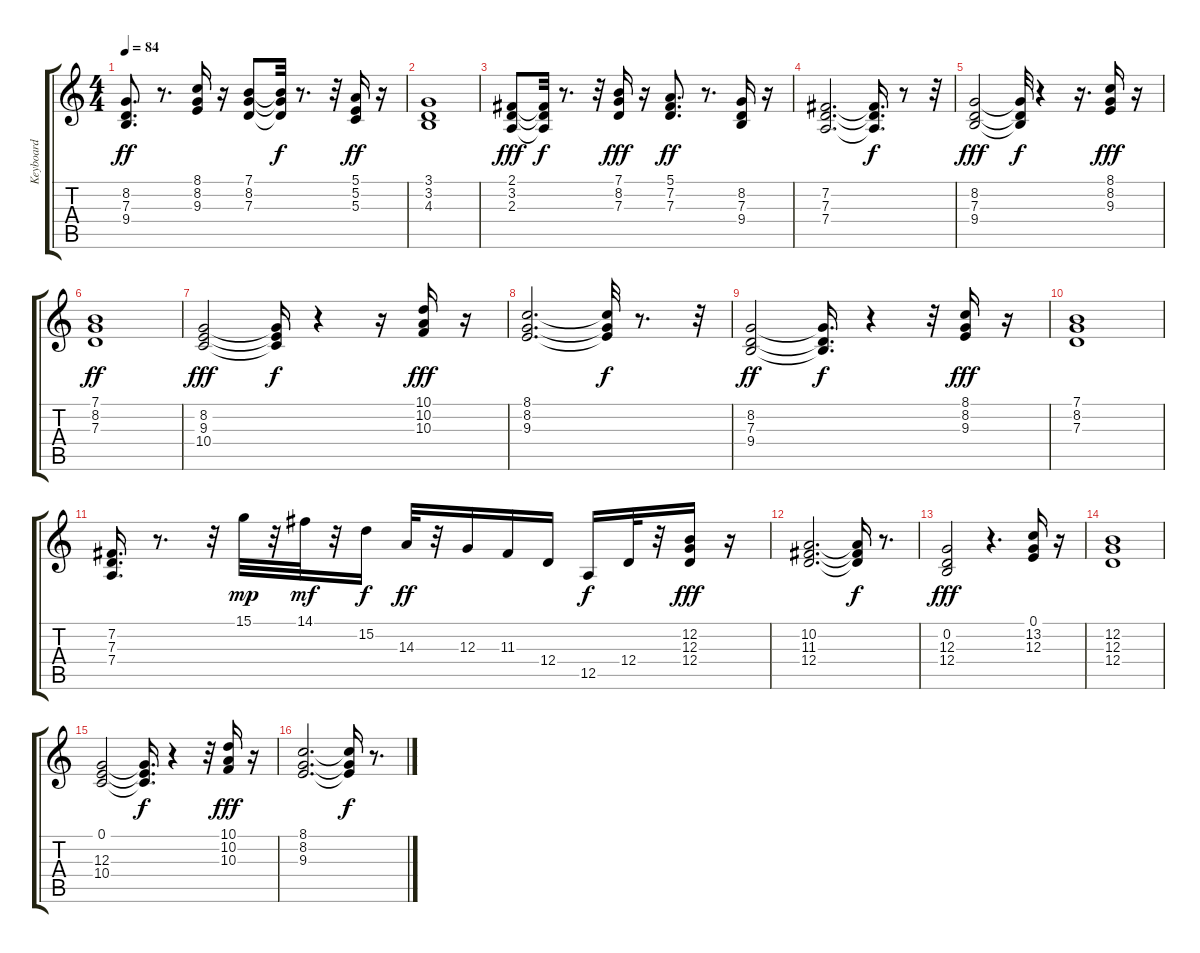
\track ("Keyboard" "Keyboard") {instrument electricpiano2}
\staff {score tabs}
\tuning (E4 B3 G3 D3 A2 E2) {hide}
\ts (4 4)
\tempo 84
\clef g2
\ks c
(8.2 7.3 9.4).8{d dy ff} r.8{d} (8.1 8.2 9.3).16 r.16 (7.1 8.2 7.3).8 (7.1{t} 8.2{t} 7.3{t}).32{dy f} r.8{d} r.32 (5.1 5.2 5.3).16{dy ff} r.16 |
(3.1 3.2 4.3).1 |
(2.1 3.2 2.3).8{dy fff} (2.1{t} 3.2{t} 2.3{t}).32{dy f} r.8{d} r.32 (7.1 8.2 7.3).16{dy fff} r.16 (5.1 7.2 7.3).8{d dy ff} r.8{d} (8.2 7.3 9.4).16 r.16 |
(7.2 7.3 7.4).2{d} (7.2{t} 7.3{t} 7.4{t}).16{d dy f} r.8 r.32 |
(8.2 7.3 9.4).2{dy fff} (8.2{t} 7.3{t} 9.4{t}).32{dy f} r.4 r.16{d} (8.1 8.2 9.3).16{dy fff} r.16 |
(7.1 8.2 7.3).1{dy ff} |
(8.2 9.3 10.4).2{dy fff} (8.2{t} 9.3{t} 10.4{t}).16{dy f} r.4 r.16 (10.1 10.2 10.3).16{dy fff} r.16 |
(8.1 8.2 9.3).2{d} (8.1{t} 8.2{t} 9.3{t}).32{dy f} r.8{d} r.32 |
(8.2 7.3 9.4).2{dy ff} (8.2{t} 7.3{t} 9.4{t}).16{d dy f} r.4 r.32 (8.1 8.2 9.3).16{dy fff} r.16 |
(7.1 8.2 7.3).1 |
(7.2 7.3 7.4).16{d} r.8{d} r.32 15.1.32{dy mp} r.32 14.1.32{dy mf} r.32 15.2.16{dy f} 14.3.32{dy ff} r.32 12.3.16 11.3.16 12.4.16 12.5.16{dy f} 12.4.32 r.32 (12.2 12.3 12.4).16{dy fff} r.16 |
(10.2 11.3 12.4).2{d} (10.2{t} 11.3{t} 12.4{t}).16{dy f} r.8{d} |
(0.2 12.3 12.4).2{dy fff} r.4{d} (0.1 13.2 12.3).16 r.16 |
(12.2 12.3 12.4).1 |
(0.1 12.3 10.4).2 (0.1{t} 12.3{t} 10.4{t}).16{d dy f} r.4 r.32 (10.1 10.2 10.3).16{dy fff} r.16 |
(8.1 8.2 9.3).2{d} (8.1{t} 8.2{t} 9.3{t}).16{dy f} r.8{d}
